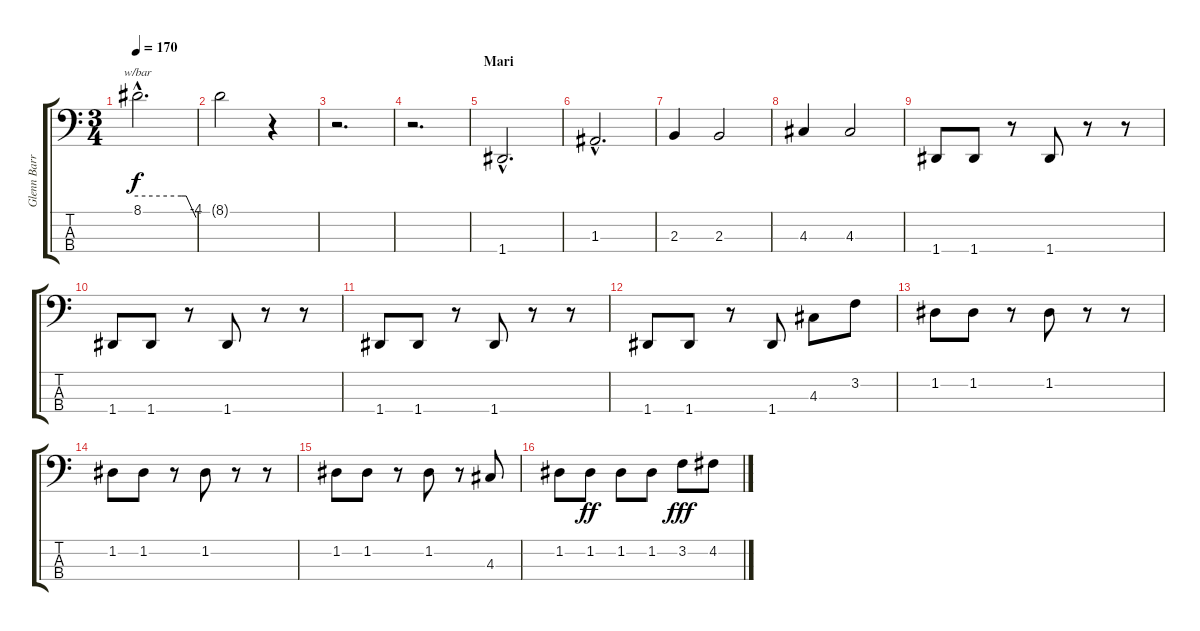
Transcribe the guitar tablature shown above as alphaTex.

\track ("Glenn Barry" "Glenn Barr") {instrument electricbasspick}
\staff {score tabs}
\tuning (G2 D2 A1 D1) {hide}
\ts (3 4)
\tempo 170
\clef f4
\ks c
8.1{hac}.2{d tbe (custom default 0 0 45 0 50 0 60 -16) dy f} |
8.1{t}.2 r.4 |
r.2{d} |
r.2{d} |
\section ("" "Mari")
1.4{hac}.2{d} |
1.3{hac}.2{d} |
2.3.4 2.3.2 |
4.3.4 4.3.2 |
1.4.8 1.4.8 r.8 1.4.8 r.8 r.8 |
1.4.8 1.4.8 r.8 1.4.8 r.8 r.8 |
1.4.8 1.4.8 r.8 1.4.8 r.8 r.8 |
1.4.8 1.4.8 r.8 1.4.8 4.3.8 3.2.8 |
1.2.8 1.2.8 r.8 1.2.8 r.8 r.8 |
1.2.8 1.2.8 r.8 1.2.8 r.8 r.8 |
1.2.8 1.2.8 r.8 1.2.8 r.8 4.3.8 |
1.2.8 1.2.8{dy ff} 1.2.8 1.2.8 3.2.8{dy fff} 4.2.8
